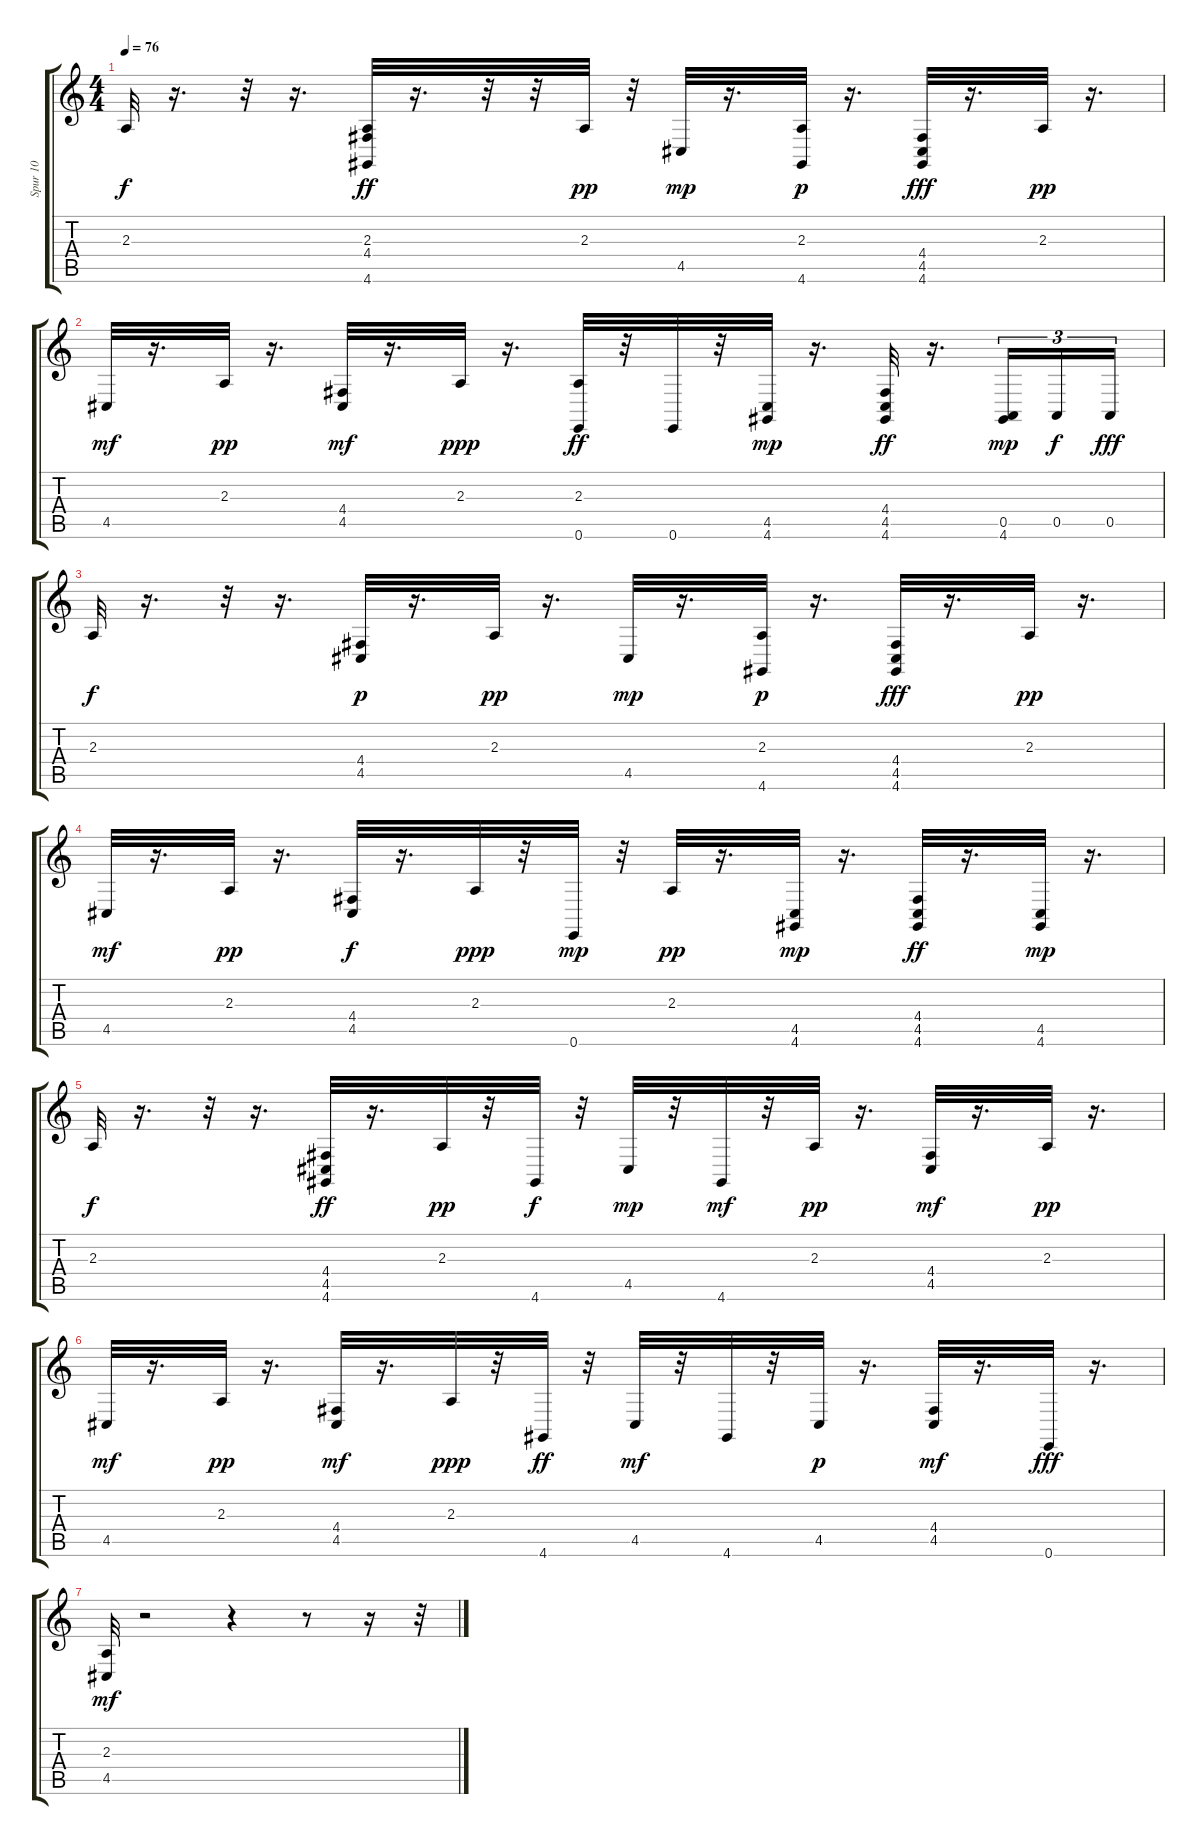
\track ("Spur 10" "Spur 10") {instrument acousticgrandpiano}
\staff {score tabs}
\tuning (E4 B3 G3 D3 A2 E2) {hide}
\ts (4 4)
\tempo 76
\clef g2
\ks c
2.3.32{dy f} r.16{d} r.32 r.16{d} (2.3 4.4 4.6).32{dy ff} r.16{d} r.32 r.32 2.3.32{dy pp} r.32 4.5.32{dy mp} r.16{d} (2.3 4.6).32{dy p} r.16{d} (4.4 4.5 4.6).32{dy fff} r.16{d} 2.3.32{dy pp} r.16{d} |
4.5.32{dy mf} r.16{d} 2.3.32{dy pp} r.16{d} (4.4 4.5).32{dy mf} r.16{d} 2.3.32{dy ppp} r.16{d} (2.3 0.6).32{dy ff} r.32 0.6.32 r.32 (4.5 4.6).32{dy mp} r.16{d} (4.4 4.5 4.6).32{dy ff} r.16{d} (0.5 4.6).16{tu (3 2) dy mp} 0.5.16{tu (3 2) dy f} 0.5.16{tu (3 2) dy fff} |
2.3.32{dy f} r.16{d} r.32 r.16{d} (4.4 4.5).32{dy p} r.16{d} 2.3.32{dy pp} r.16{d} 4.5.32{dy mp} r.16{d} (2.3 4.6).32{dy p} r.16{d} (4.4 4.5 4.6).32{dy fff} r.16{d} 2.3.32{dy pp} r.16{d} |
4.5.32{dy mf} r.16{d} 2.3.32{dy pp} r.16{d} (4.4 4.5).32{dy f} r.16{d} 2.3.32{dy ppp} r.32 0.6.32{dy mp} r.32 2.3.32{dy pp} r.16{d} (4.5 4.6).32{dy mp} r.16{d} (4.4 4.5 4.6).32{dy ff} r.16{d} (4.5 4.6).32{dy mp} r.16{d} |
2.3.32{dy f} r.16{d} r.32 r.16{d} (4.4 4.5 4.6).32{dy ff} r.16{d} 2.3.32{dy pp} r.32 4.6.32{dy f} r.32 4.5.32{dy mp} r.32 4.6.32{dy mf} r.32 2.3.32{dy pp} r.16{d} (4.4 4.5).32{dy mf} r.16{d} 2.3.32{dy pp} r.16{d} |
4.5.32{dy mf} r.16{d} 2.3.32{dy pp} r.16{d} (4.4 4.5).32{dy mf} r.16{d} 2.3.32{dy ppp} r.32 4.6.32{dy ff} r.32 4.5.32{dy mf} r.32 4.6.32 r.32 4.5.32{dy p} r.16{d} (4.4 4.5).32{dy mf} r.16{d} 0.6.32{dy fff} r.16{d} |
(2.3 4.5).32{dy mf} r.2 r.4 r.8 r.16 r.32
